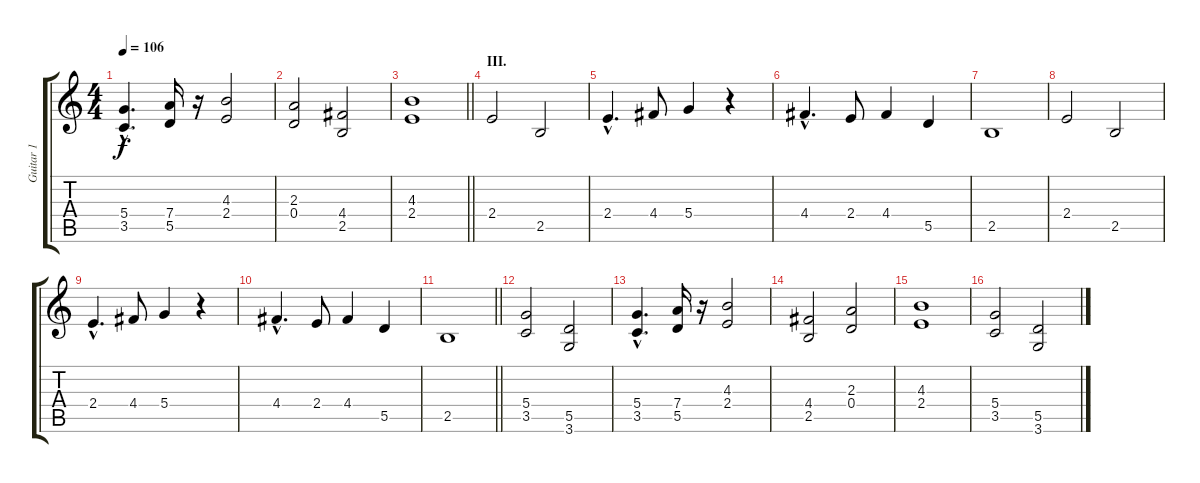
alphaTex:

\track ("Guitar 1" "Guitar 1") {instrument distortionguitar}
\staff {score tabs}
\tuning (E4 B3 G3 D3 A2 E2) {hide}
\ts (4 4)
\tempo 106
\clef g2
\ks c
(5.4{hac} 3.5{hac}).4{d dy f} (7.4 5.5).16 r.16 (4.3 2.4).2 |
(2.3 0.4).2 (4.4 2.5).2 |
\barLineRight lightlight
(4.3 2.4).1 |
\section ("" "III.")
2.4.2 2.5.2 |
2.4{hac}.4{d} 4.4.8 5.4.4 r.4 |
4.4{hac}.4{d} 2.4.8 4.4.4 5.5.4 |
2.5.1 |
2.4.2 2.5.2 |
2.4{hac}.4{d} 4.4.8 5.4.4 r.4 |
4.4{hac}.4{d} 2.4.8 4.4.4 5.5.4 |
\barLineRight lightlight
2.5.1 |
\section ("" "")
(5.4 3.5).2 (5.5 3.6).2 |
(5.4{hac} 3.5{hac}).4{d} (7.4 5.5).16 r.16 (4.3 2.4).2 |
(4.4 2.5).2 (2.3 0.4).2 |
(4.3 2.4).1 |
(5.4 3.5).2 (5.5 3.6).2
